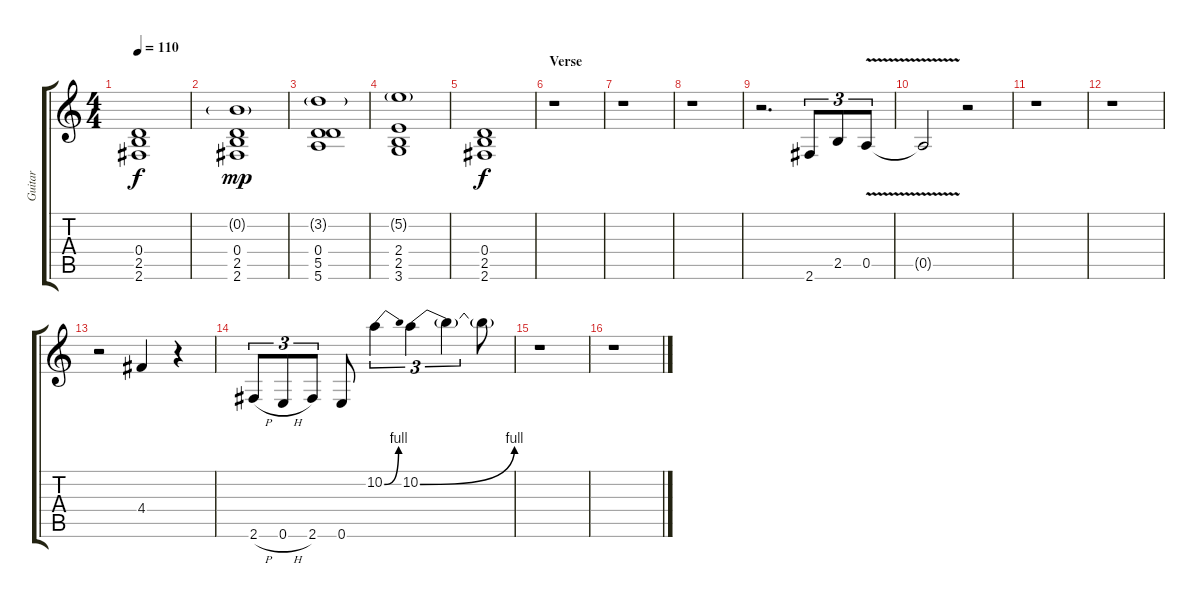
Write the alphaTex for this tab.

\track ("Guitar" "Guitar") {instrument overdrivenguitar}
\staff {score tabs}
\tuning (E4 B3 G3 D3 A2 E2) {hide}
\ts (4 4)
\tempo 110
\clef g2
\ks c
(0.4 2.5 2.6).1{dy f} |
(0.2{g} 0.4 2.5 2.6).1{dy mp} |
(3.2{g} 0.4 5.5 5.6).1 |
(5.2{g} 2.4 2.5 3.6).1 |
(0.4 2.5 2.6).1{dy f} |
\section ("" "Verse")
r.1 |
r.1 |
r.1 |
r.2{d} 2.6.8{tu (3 2)} 2.5.8{tu (3 2)} 0.5{v}.8{tu (3 2)} |
0.5{t}.2 r.2 |
r.1 |
r.1 |
r.2 4.4.4 r.4 |
2.6{h}.8{tu (3 2)} 0.6{h}.8{tu (3 2)} 2.6.8{tu (3 2)} 0.6.8 10.2{be (bend 0 0 60 4)}.4{tu (3 2)} 10.2{be (bend 0 0 60 4)}.4{tu (3 2)} 10.2{t}.4{tu (3 2)} 10.2{t}.8 |
r.1 |
r.1
